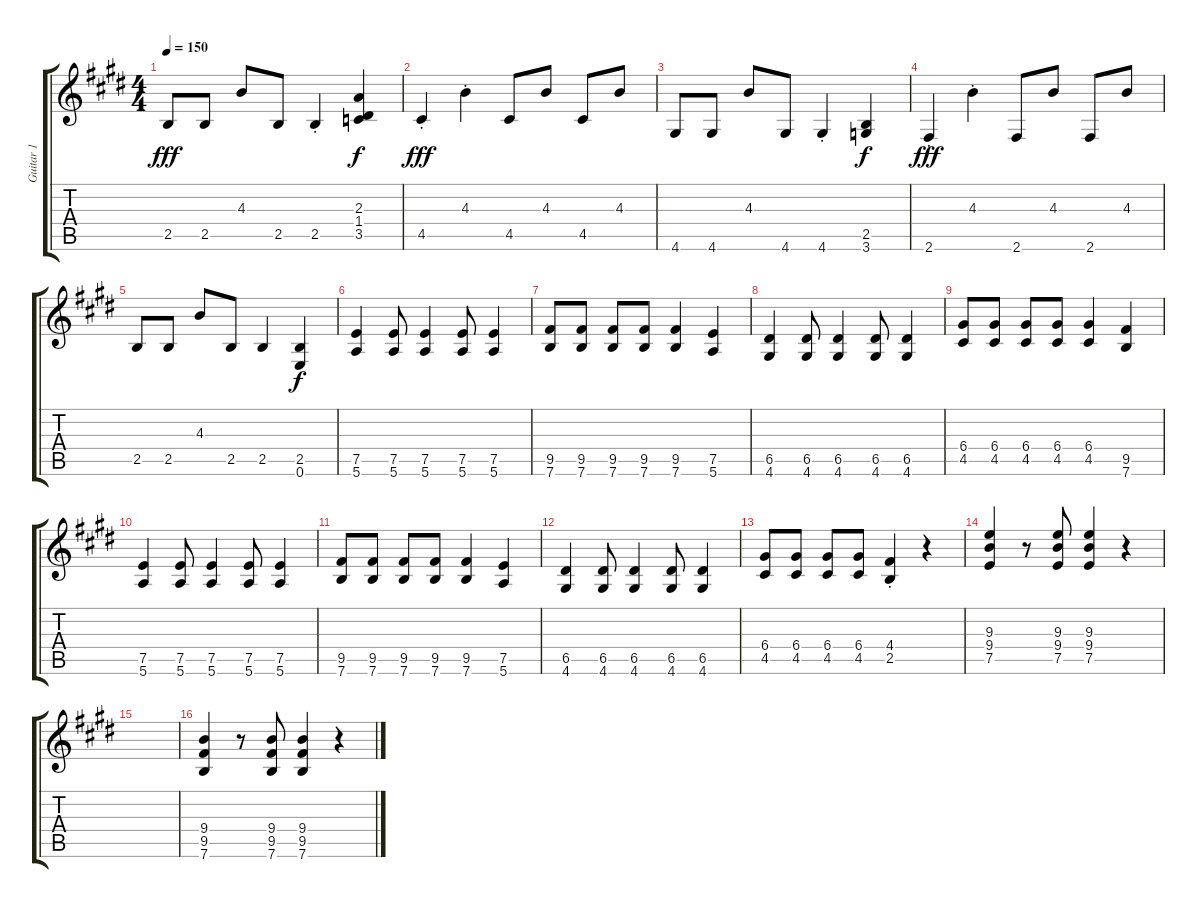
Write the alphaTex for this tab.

\track ("Guitar 1" "Guitar 1") {instrument distortionguitar}
\staff {score tabs}
\tuning (E4 B3 G3 D3 A2 E2) {hide}
\ts (4 4)
\tempo 150
\clef g2
\ks e
2.5.8{dy fff} 2.5.8 4.3.8 2.5.8 2.5{st}.4 (2.3 1.4 3.5).4{dy f} |
4.5{st}.4{dy fff} 4.3{st}.4 4.5.8 4.3.8 4.5.8 4.3.8 |
4.6.8 4.6.8 4.3.8 4.6.8 4.6{st}.4 (2.5 3.6).4{dy f} |
2.6{st}.4{dy fff} 4.3{st}.4 2.6.8 4.3.8 2.6.8 4.3.8 |
2.5.8 2.5.8 4.3.8 2.5.8 2.5.4 (2.5 0.6).4{dy f} |
(7.5 5.6).4 (7.5 5.6).8 (7.5 5.6).4 (7.5 5.6).8 (7.5 5.6).4 |
(9.5 7.6).8 (9.5 7.6).8 (9.5 7.6).8 (9.5 7.6).8 (9.5 7.6).4 (7.5 5.6).4 |
(6.5 4.6).4 (6.5 4.6).8 (6.5 4.6).4 (6.5 4.6).8 (6.5 4.6).4 |
(6.4 4.5).8 (6.4 4.5).8 (6.4 4.5).8 (6.4 4.5).8 (6.4 4.5).4 (9.5 7.6).4 |
(7.5 5.6).4 (7.5 5.6).8 (7.5 5.6).4 (7.5 5.6).8 (7.5 5.6).4 |
(9.5 7.6).8 (9.5 7.6).8 (9.5 7.6).8 (9.5 7.6).8 (9.5 7.6).4 (7.5 5.6).4 |
(6.5 4.6).4 (6.5 4.6).8 (6.5 4.6).4 (6.5 4.6).8 (6.5 4.6).4 |
(6.4 4.5).8 (6.4 4.5).8 (6.4 4.5).8 (6.4 4.5).8 (4.4{st} 2.5{st}).4 r.4 |
(9.3 9.4 7.5).4 r.8 (9.3 9.4 7.5).8 (9.3 9.4 7.5).4 r.4 |
|
(9.4 9.5 7.6).4 r.8 (9.4 9.5 7.6).8 (9.4 9.5 7.6).4 r.4
